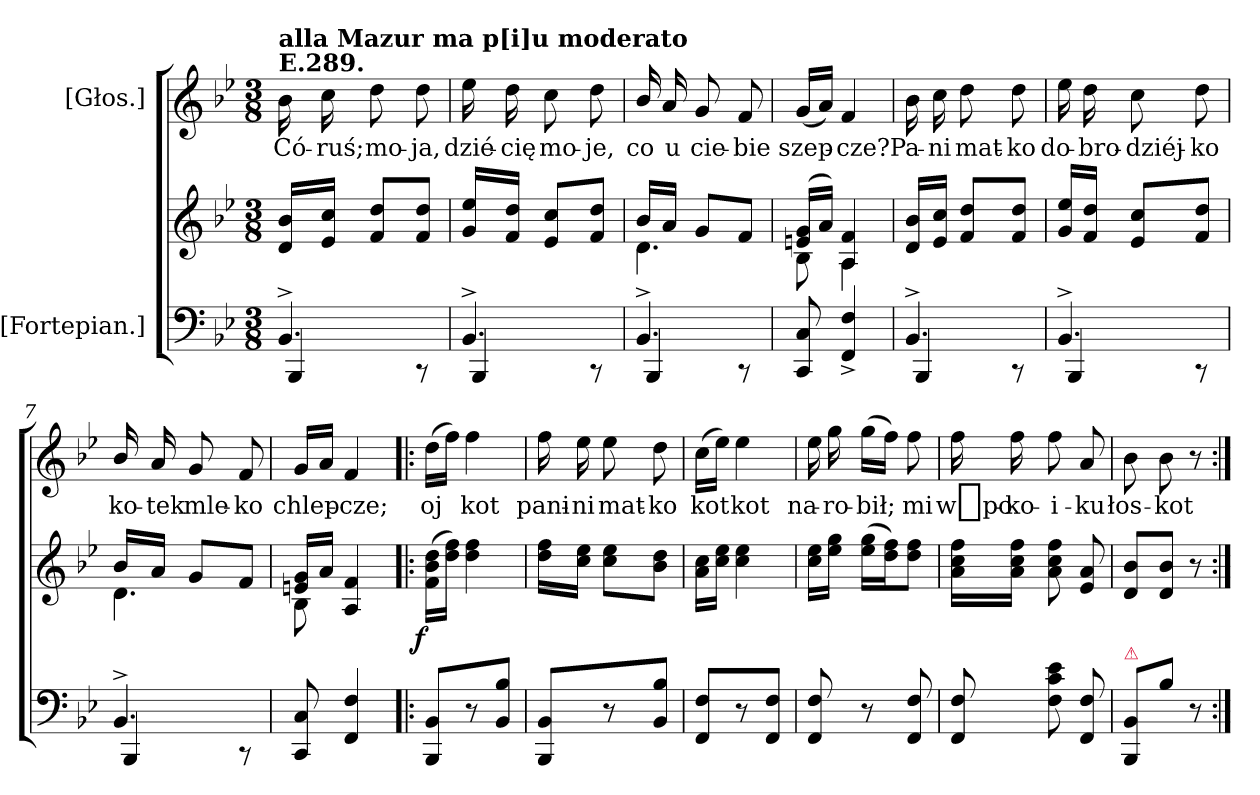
**kern	**kern	**dynam	**kern	**text
*part2	*part2	*part2	*part1	*part1
*staff3	*staff2	*staff2/3	*staff1	*staff1
*I"[Fortepian.]	*	*	*I"[G&#322;os.]	*
*clefF4	*clefG2	*	*clefG2	*
*k[b-e-]	*k[b-e-]	*	*k[b-e-]	*
*B-:	*B-:	*	*B-:	*
*M3/8	*M3/8	*	*M3/8	*
=1	=1	=1	=1	=1
*^	*	*	*	*
!	!	!	!	!LO:TX:a:B:t=E.289.	!
!	!	!	!	!LO:TX:a:B:t=alla Mazur ma p[i]u moderato	!
4.BB-^/	4BBB-/	16d/ 16b-/LL	.	16b-\	Có-
.	.	16e-/ 16cc/JJ	.	16cc\	-ruś;
.	.	8f/ 8dd/L	.	8dd\	mo-
.	8r	8f/ 8dd/J	.	8dd\	-ja,
=2	=2	=2	=2	=2	=2
4.BB-^/	4BBB-/	16g\ 16ee-\LL	.	16ee-\	dzié-
.	.	16f/ 16dd/JJ	.	16dd\	-cię
.	.	8e-/ 8cc/L	.	8cc\	mo-
.	8r	8f/ 8dd/J	.	8dd\	-je,
=3	=3	=3	=3	=3	=3
*	*	*^	*	*	*
4.BB-^/	4BBB-/	16b-/LL	4.d\	.	16b-/	co
.	.	16a/JJ	.	.	16a/	u
.	.	8g/L	.	.	8g/	cie-
.	8r	8f/J	.	.	8f/	-bie
*v	*v	*	*	*	*	*
=4	=4	=4	=4	=4	=4
8CC/ 8C/	(<16en/ 16g/LL	8B-\	.	(16g/LL	szep-
.	16a/JJ)	.	.	16a/JJ)	.
4FF^>/ 4F^>/	4A/ 4f/	4A\	.	4f/	-cze?
*	*v	*v	*	*	*
=5	=5	=5	=5	=5
*^	*	*	*	*
4.BB-^/	4BBB-/	16d/ 16b-/LL	.	16b-\	Pa-
.	.	16e-/ 16cc/JJ	.	16cc\	-ni
.	.	8f/ 8dd/L	.	8dd\	mat-
.	8r	8f/ 8dd/J	.	8dd\	-ko
=6	=6	=6	=6	=6	=6
4.BB-^/	4BBB-/	16g\ 16ee-\LL	.	16ee-\	do-
.	.	16f/ 16dd/JJ	.	16dd\	-bro-
.	.	8e-/ 8cc/L	.	8cc\	-dziéj-
.	8r	8f/ 8dd/J	.	8dd\	-ko
=7	=7	=7	=7	=7	=7
*	*	*^	*	*	*
4.BB-^/	4BBB-/	16b-/LL	4.d\	.	16b-/	ko-
.	.	16a/JJ	.	.	16a/	-tek
.	.	8g/L	.	.	8g/	mle-
.	8r	8f/J	.	.	8f/	-ko
*v	*v	*	*	*	*	*
=8	=8	=8	=8	=8	=8
8CC/ 8C/	16en/ 16g/LL	8B-\	.	16g/LL	chlep-
.	16a/JJ	.	.	16a/JJ	.
4FF/ 4F/	4A/ 4f/	4ryy	.	4f/	-cze;
=9!|:	=9!|:	=9!|:	=9!|:	=9!|:	=9!|:
!	!	!	!LO:DY:b:rj	!	!
*	*v	*v	*	*	*
8BBB-/ 8BB-/L	(16f\ 16b-\ 16dd\LL	f	(16dd\LL	oj
.	16dd\ 16ff\JJ)	.	16ff\JJ)	.
8r	4dd\ 4ff\	.	4ff\	kot
8BB-/ 8B-/J	.	.	.	.
=10	=10	=10	=10	=10
8BBB-/ 8BB-/L	16dd\ 16ff\LL	.	16ff\	pani-
.	16cc\ 16ee-\JJ	.	16ee-\	-ni
8r	8cc\ 8ee-\L	.	8ee-\	mat-
8BB-/ 8B-/J	8b-\ 8dd\J	.	8dd\	-ko
=11	=11	=11	=11	=11
8FF/ 8F/L	16a\ 16cc\LL	.	(16cc\LL	kot
.	16cc\ 16ee-\JJ	.	16ee-\JJ)	.
8r	4cc\ 4ee-\	.	4ee-\	kot
8FF/ 8F/J	.	.	.	.
=12	=12	=12	=12	=12
8FF/ 8F/	16cc\ 16ee-\LL	.	16ee-\	na-
.	16ee-\ 16gg\JJ	.	16gg\	-ro-
8r	(16ee-\ 16gg\LL	.	(16gg\LL	-bił;
.	16dd\ 16ff\J)	.	16ff\JJ)	.
8FF/ 8F/	8dd\ 8ff\J	.	8ff\	mi
=13	=13	=13	=13	=13
8FF/ 8F/	16a\ 16cc\ 16ff\LL	.	16ff\	w_po-
.	16a\ 16cc\ 16ff\JJ	.	16ff\	-ko-
8F\ 8c\ 8e-\	8a\ 8cc\ 8ff\	.	8ff\	-i-
8FF/ 8F/	8e-/ 8a/	.	8a/	-ku
=14	=14	=14	=14	=14
!LO:TX:a:color=crimson:t=⚠	!	!	!	!
8BBB-/ 8BB-/L	8d/ 8b-/L	.	8b-\	łos-
8B-\J	8d/ 8b-/J	.	8b-\	-kot
8r	8r	.	8r	.
=:|!	=:|!	=:|!	=:|!	=:|!
*-	*-	*-	*-	*-
